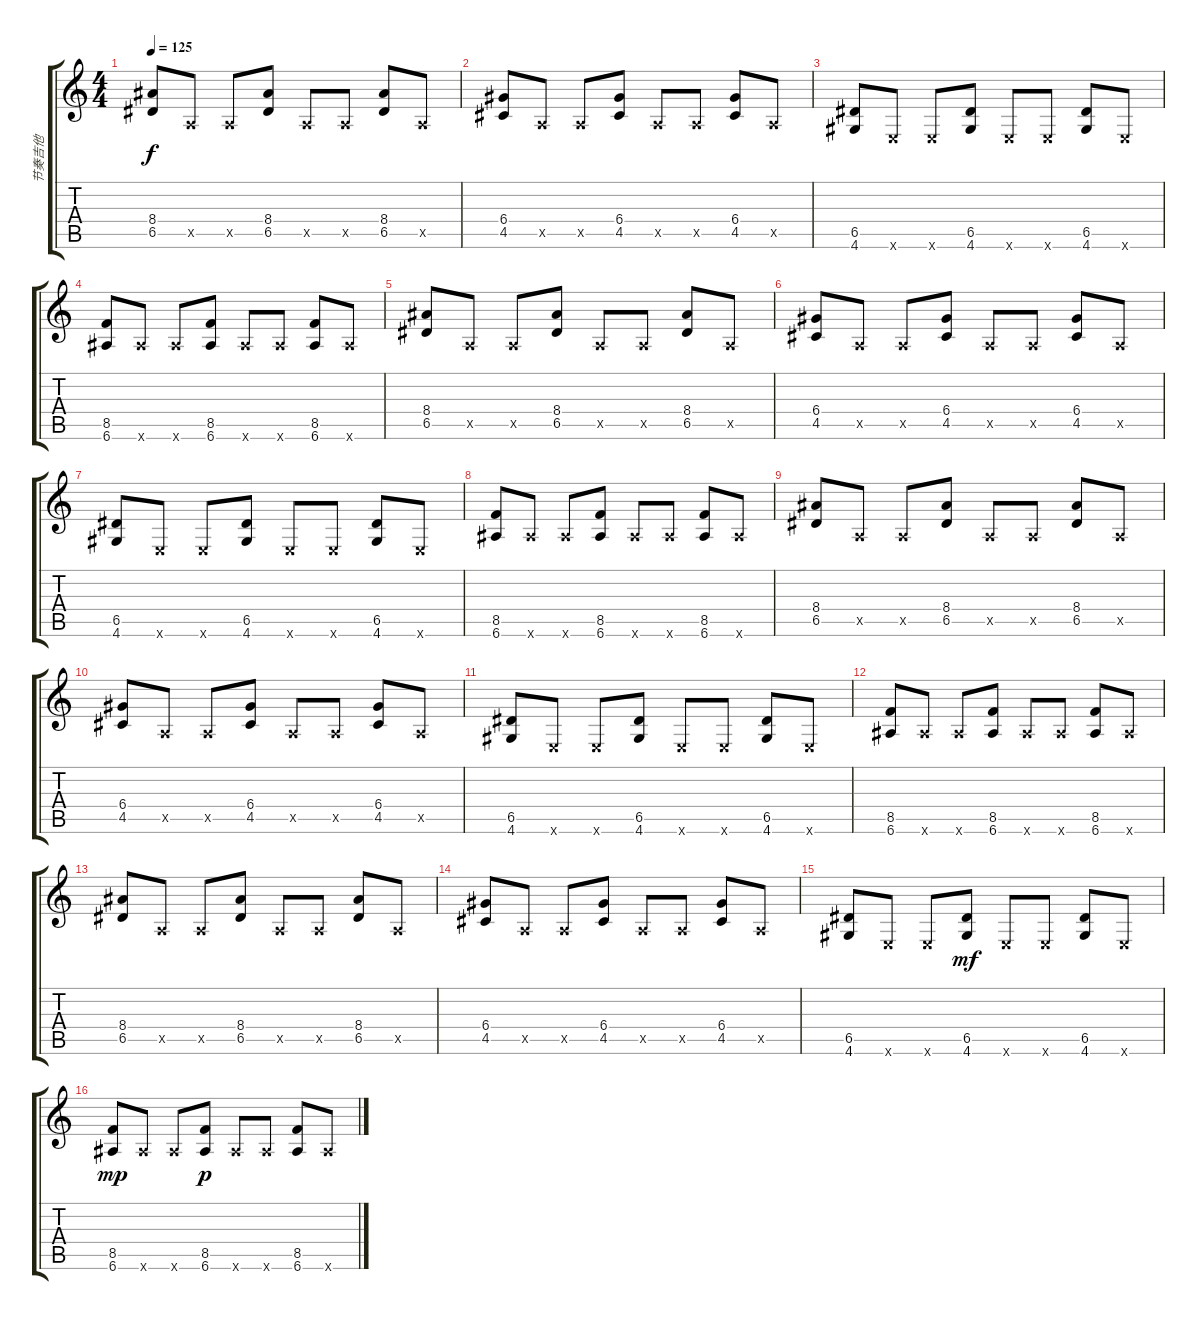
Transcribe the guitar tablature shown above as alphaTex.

\track ("节奏吉他" "节奏吉他") {instrument distortionguitar}
\staff {score tabs}
\tuning (E4 B3 G3 D3 A2 E2) {hide}
\ts (4 4)
\tempo 125
\clef g2
\ks c
(8.4 6.5).8{dy f} 0.5{x}.8 0.5{x}.8 (8.4 6.5).8 0.5{x}.8 0.5{x}.8 (8.4 6.5).8 0.5{x}.8 |
(6.4 4.5).8 0.5{x}.8 0.5{x}.8 (6.4 4.5).8 0.5{x}.8 0.5{x}.8 (6.4 4.5).8 0.5{x}.8 |
(6.5 4.6).8 0.6{x}.8 0.6{x}.8 (6.5 4.6).8 0.6{x}.8 0.6{x}.8 (6.5 4.6).8 0.6{x}.8 |
(8.5 6.6).8 6.6{x}.8 6.6{x}.8 (8.5 6.6).8 6.6{x}.8 6.6{x}.8 (8.5 6.6).8 6.6{x}.8 |
(8.4 6.5).8 0.5{x}.8 0.5{x}.8 (8.4 6.5).8 0.5{x}.8 0.5{x}.8 (8.4 6.5).8 0.5{x}.8 |
(6.4 4.5).8 0.5{x}.8 0.5{x}.8 (6.4 4.5).8 0.5{x}.8 0.5{x}.8 (6.4 4.5).8 0.5{x}.8 |
(6.5 4.6).8 0.6{x}.8 0.6{x}.8 (6.5 4.6).8 0.6{x}.8 0.6{x}.8 (6.5 4.6).8 0.6{x}.8 |
(8.5 6.6).8 6.6{x}.8 6.6{x}.8 (8.5 6.6).8 6.6{x}.8 6.6{x}.8 (8.5 6.6).8 6.6{x}.8 |
(8.4 6.5).8 0.5{x}.8 0.5{x}.8 (8.4 6.5).8 0.5{x}.8 0.5{x}.8 (8.4 6.5).8 0.5{x}.8 |
(6.4 4.5).8 0.5{x}.8 0.5{x}.8 (6.4 4.5).8 0.5{x}.8 0.5{x}.8 (6.4 4.5).8 0.5{x}.8 |
(6.5 4.6).8 0.6{x}.8 0.6{x}.8 (6.5 4.6).8 0.6{x}.8 0.6{x}.8 (6.5 4.6).8 0.6{x}.8 |
(8.5 6.6).8 6.6{x}.8 6.6{x}.8 (8.5 6.6).8 6.6{x}.8 6.6{x}.8 (8.5 6.6).8 6.6{x}.8 |
(8.4 6.5).8 0.5{x}.8 0.5{x}.8 (8.4 6.5).8 0.5{x}.8 0.5{x}.8 (8.4 6.5).8 0.5{x}.8 |
(6.4 4.5).8 0.5{x}.8 0.5{x}.8 (6.4 4.5).8 0.5{x}.8 0.5{x}.8 (6.4 4.5).8 0.5{x}.8 |
(6.5 4.6).8 0.6{x}.8 0.6{x}.8 (6.5 4.6).8{dy mf} 0.6{x}.8 0.6{x}.8 (6.5 4.6).8 0.6{x}.8 |
(8.5 6.6).8{dy mp} 6.6{x}.8 6.6{x}.8 (8.5 6.6).8{dy p} 6.6{x}.8 6.6{x}.8 (8.5 6.6).8 6.6{x}.8
